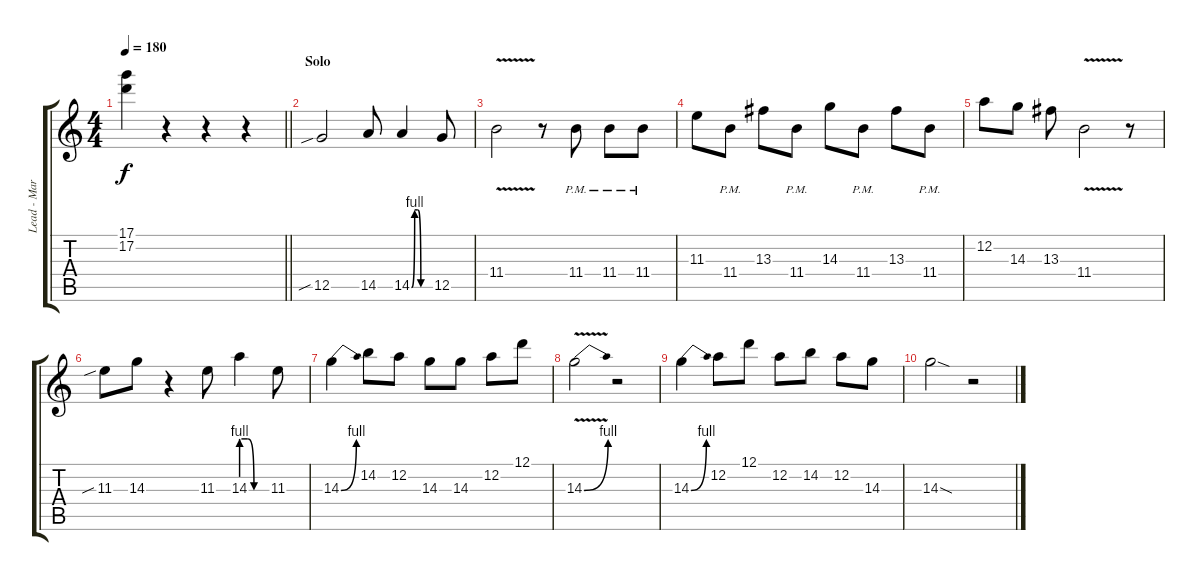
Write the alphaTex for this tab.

\track ("Lead - Martin Sweet" "Lead - Mar") {instrument overdrivenguitar}
\staff {score tabs}
\tuning (D4 A3 F3 C3 G2 D2) {hide}
\ts (4 4)
\tempo 180
\clef g2
\barLineRight lightlight
\ks c
(17.1 17.2).4{dy f} r.4 r.4 r.4 |
\section ("" "Solo")
12.5{sib}.2{volume 16} 14.5.8 14.5{be (custom 0 0 10 4 20 4 30 0 60 0)}.4 12.5.8 |
11.4{v}.2 r.8 11.4{pm}.8 11.4{pm}.8 11.4{pm}.8 |
11.3.8 11.4{pm}.8 13.3.8 11.4{pm}.8 14.3.8 11.4{pm}.8 13.3.8 11.4{pm}.8 |
12.2.8 14.3.8 13.3.8 11.4{v}.2 r.8 |
11.3{sib}.8 14.3.8 r.4 11.3.8 14.3{be (custom 0 4 15 4 30 0 60 0)}.4 11.3.8 |
14.3{be (bend 0 0 60 4)}.4 14.2.8 12.2.8 14.3.8 14.3.8 12.2.8 12.1.8 |
14.3{be (bend 0 0 60 4) v}.2 r.2 |
14.3{be (bend 0 0 60 4)}.4 12.2.8 12.1.8 12.2.8 14.2.8 12.2.8 14.3.8 |
14.3{sod}.2 r.2
